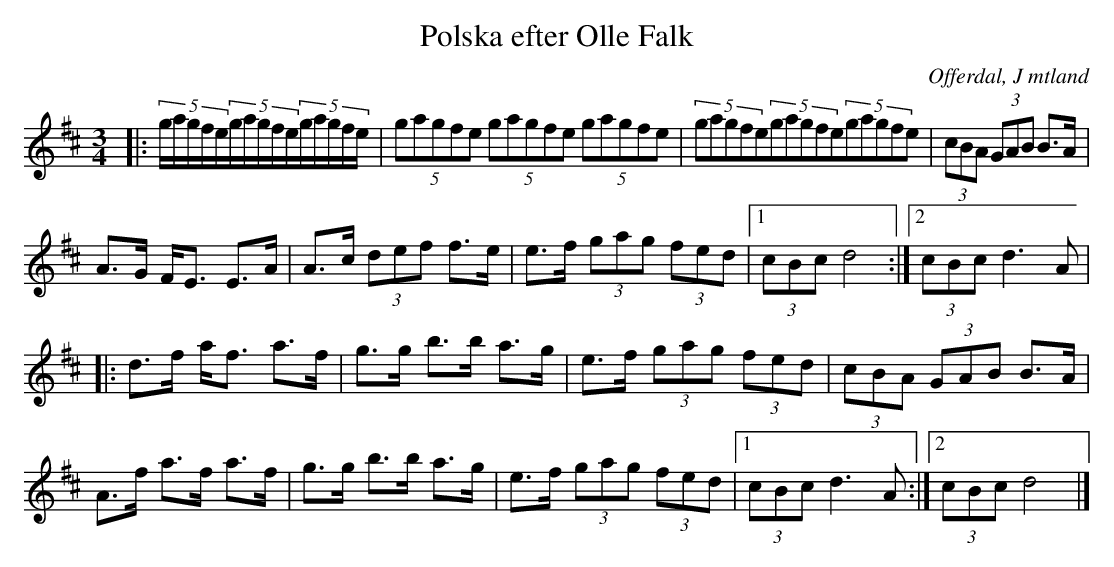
X:1
T:Polska efter Olle Falk
O:Offerdal, J mtland
M:3/4
L:1/8
K:D
|: (5:4 g/a/g/f/e/(5g/a/g/f/e/(5g/a/g/f/e/ | (5:8 gagfe (5:8 gagfe(5:8 gagfe| (5gagfe(5gagfe(5gagfe | (3cBA (3GAB B>A |
A>G F<E E>A | A>c (3def f>e | e>f (3gag (3fed |1 (3cBc d4 :|2 (3cBc d3 A |
|:d>f a<f a>f | g>g b>b a>g | e>f (3gag (3fed | (3cBA (3GAB B>A |
A>f a>f a>f | g>g b>b a>g | e>f (3gag (3fed |1 (3cBc d3 A :|2 (3cBc d4 |]
